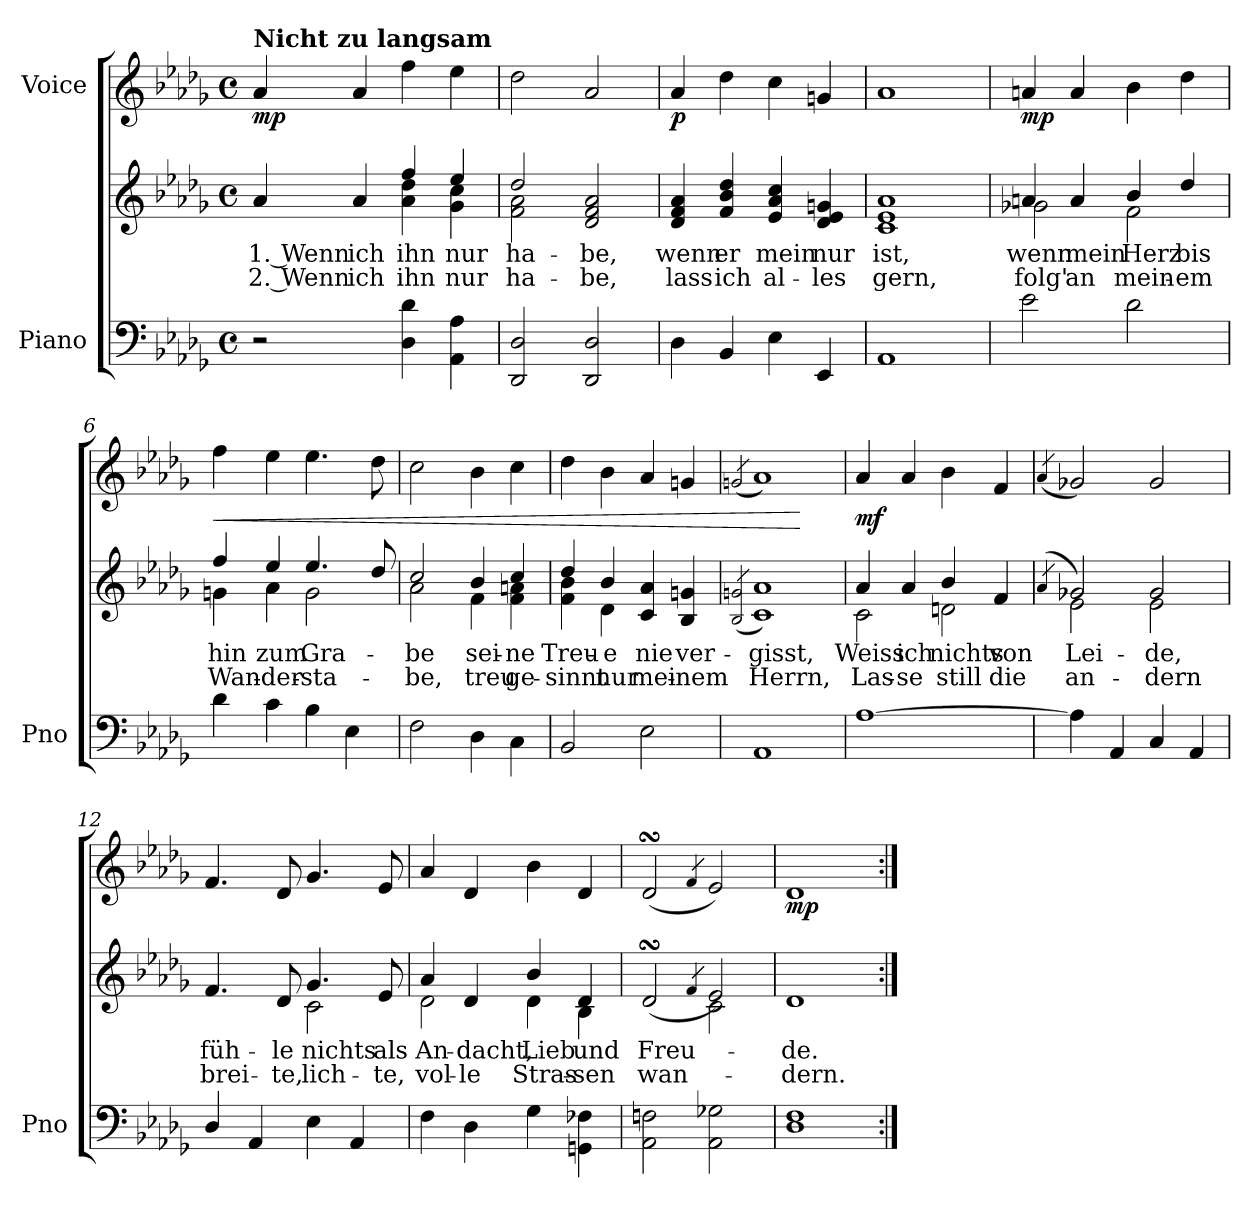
**kern	**kern	**text	**text	**kern	**dynam
*part2	*part2	*part2	*part2	*part1	*part1
*staff3	*staff2	*staff2	*staff2	*staff1	*staff1
*I"Piano	*	*	*	*I"Voice	*
*I'Pno	*	*	*	*	*
*clefF4	*clefG2	*	*	*clefG2	*
*k[b-e-a-d-g-]	*k[b-e-a-d-g-]	*	*	*k[b-e-a-d-g-]	*
*M4/4	*M4/4	*	*	*M4/4	*
*met(c)	*met(c)	*	*	*met(c)	*
=1	=1	=1	=1	=1	=1
!	!	!	!	!LO:TX:a:B:t=Nicht zu langsam	!
!	!	!LO:LY:b	!LO:LY:b	!	!LO:DY:b
*	*^	*	*	*	*
2r	4a-/	2ryy	1. Wenn	2. Wenn	4a-/	mp
!	!	!	!LO:LY:b	!LO:LY:b	!	!
.	4a-/	.	ich	ich	4a-/	.
!	!	!	!LO:LY:b	!LO:LY:b	!	!
4D-\ 4d-\	4ff/	4a-\ 4dd-\	ihn	ihn	4ff\	.
!	!	!	!LO:LY:b	!LO:LY:b	!	!
4AA-\ 4A-\	4ee-/	4g-\ 4cc\	nur	nur	4ee-\	.
=2	=2	=2	=2	=2	=2	=2
!	!	!	!LO:LY:b	!LO:LY:b	!	!
2DD-/ 2D-/	2dd-/	2f\ 2a-\	ha-	ha-	2dd-\	.
!	!	!	!LO:LY:b	!LO:LY:b	!	!
2DD-/ 2D-/	2d-/ 2f/ 2a-/	2ryy	-be,	-be,	2a-/	.
=3	=3	=3	=3	=3	=3	=3
!	!	!	!LO:LY:b	!LO:LY:b	!	!LO:DY:b
*	*v	*v	*	*	*	*
4D-\	4d-/ 4f/ 4a-/	wenn	lass	4a-/	p
!	!	!LO:LY:b	!LO:LY:b	!	!
4BB-/	4f/ 4b-/ 4dd-/	er	ich	4dd-\	.
!	!	!LO:LY:b	!LO:LY:b	!	!
4E-\	4e-/ 4a-/ 4cc/	mein	al-	4cc\	.
!	!	!LO:LY:b	!LO:LY:b	!	!
4EE-/	4d-/ 4e-/ 4gn/	nur	-les	4gn/	.
=4	=4	=4	=4	=4	=4
!	!	!LO:LY:b	!LO:LY:b	!	!
1AA-	1c 1e- 1a-	ist,	gern,	1a-	.
=5	=5	=5	=5	=5	=5
!	!	!LO:LY:b	!LO:LY:b	!	!LO:DY:b
*	*^	*	*	*	*
2e-\	4an/	2g-X\	wenn	folg'	4an/	mp
!	!	!	!LO:LY:b	!LO:LY:b	!	!
.	4a/	.	mein	an	4a/	.
!	!	!	!LO:LY:b	!LO:LY:b	!	!
2d-\	4b-/	2f\	Herz	mein-	4b-\	.
!	!	!	!LO:LY:b	!LO:LY:b	!	!
.	4dd-/	.	bis	-em	4dd-\	.
!!LO:LB:g=z
=6	=6	=6	=6	=6	=6	=6
!	!	!	!LO:LY:b	!LO:LY:b	!	!LO:HP:b
4d-\	4ff/	4gn\	hin	Wan-	4ff\	<
!	!	!	!LO:LY:b	!LO:LY:b	!	!
4c\	4ee-/	4a-\	zum	-der-	4ee-\	.
!	!	!	!LO:LY:b	!LO:LY:b	!	!
4B-\	4.ee-/	2g\	Gra-	-sta-	4.ee-\	.
4E-\	.	.	.	.	.	.
.	8dd-/	.	.	.	8dd-\	.
=7	=7	=7	=7	=7	=7	=7
!	!	!	!LO:LY:b	!LO:LY:b	!	!
2F\	2cc/	2a-\	-be	-be,	2cc\	.
!	!	!	!LO:LY:b	!LO:LY:b	!	!
4D-\	4b-/	4f\	sei-	treu	4b-\	.
!	!	!	!LO:LY:b	!LO:LY:b	!	!
4C\	4cc/	4f\ 4an\	-ne	ge-	4cc\	.
=8	=8	=8	=8	=8	=8	=8
!	!	!	!LO:LY:b	!LO:LY:b	!	!
2BB-/	4dd-/	4f\ 4b-\	Treu-	-sinnt	4dd-\	.
!	!	!	!LO:LY:b	!LO:LY:b	!	!
.	4b-/	4d-\	-e	nur	4b-\	.
!	!	!	!LO:LY:b	!LO:LY:b	!	!
2E-\	4c/ 4a-/	2ryy	nie	mei-	4a-/	.
!	!	!	!LO:LY:b	!LO:LY:b	!	!
.	4B-/ 4gn/	.	ver-	-nem	4gn/	.
*	*v	*v	*	*	*	*
=9	=9	=9	=9	=9	=9
!	!	!	!	!LO:N:head=open	!
.	(>2qB-/ 2qgn/	.	.	(<4qgn/	.
!	!	!LO:LY:b	!LO:LY:b	!	!
1AA-	1c 1a-)	-gisst,	Herrn,	1a-)	.
.	.	.	.	.	[
=10	=10	=10	=10	=10	=10
!	!	!LO:LY:b	!LO:LY:b	!	!LO:DY:b
*	*^	*	*	*	*
[1A-	4a-/	2c\	Weiss	Las-	4a-/	mf
!	!	!	!LO:LY:b	!LO:LY:b	!	!
.	4a-/	.	ich	-se	4a-/	.
!	!	!	!LO:LY:b	!LO:LY:b	!	!
.	4b-/	2dn\	nichts	still	4b-\	.
!	!	!	!LO:LY:b	!LO:LY:b	!	!
.	4f/	.	von	die	4f/	.
!!LO:LB:g=z
=11	=11	=11	=11	=11	=11	=11
.	(<4qa-/	.	.	.	(<4qa-/	.
!	!	!	!LO:LY:b	!LO:LY:b	!	!
4A-\]	2g-X/)	2e-\	Lei-	an-	2g-X/)	.
4AA-/	.	.	.	.	.	.
!	!	!	!LO:LY:b	!LO:LY:b	!	!
4C/	2g-/	2e-\	-de,	-dern	2g-/	.
4AA-/	.	.	.	.	.	.
=12	=12	=12	=12	=12	=12	=12
!	!	!	!LO:LY:b	!LO:LY:b	!	!
4D-/	4.f/	2rgyy	füh-	brei-	4.f/	.
4AA-/	.	.	.	.	.	.
!	!	!	!LO:LY:b	!LO:LY:b	!	!
.	8d-/	.	-le	-te,	8d-/	.
!	!	!	!LO:LY:b	!LO:LY:b	!	!
4E-\	4.g-/	2c\	nichts	lich-	4.g-/	.
4AA-/	.	.	.	.	.	.
!	!	!	!LO:LY:b	!LO:LY:b	!	!
.	8e-/	.	als	-te,	8e-/	.
=13	=13	=13	=13	=13	=13	=13
!	!	!	!LO:LY:b	!LO:LY:b	!	!
4F\	4a-/	2d-\	An-	vol-	4a-/	.
!	!	!	!LO:LY:b	!LO:LY:b	!	!
4D-\	4d-/	.	-dacht,	-le	4d-/	.
!	!	!	!LO:LY:b	!LO:LY:b	!	!
4G-\	4b-/	4d-\	Lieb	Stras-	4b-\	.
!	!	!	!LO:LY:b	!LO:LY:b	!	!
4GGn\ 4F-X\	4d-/	4B-\	und	-sen	4d-/	.
=14	=14	=14	=14	=14	=14	=14
!	!	!	!LO:LY:b	!LO:LY:b	!	!
2AA-\ 2Fn\	(>2d-sSSs/	2rgyy	Freu-	wan-	(>2d-sSSs/	.
.	4qf/	.	.	.	4qf/	.
2AA-\ 2G-X\	2e-/)	2c\	.	.	2e-/)	.
=15	=15	=15	=15	=15	=15	=15
!	!	!	!LO:LY:b	!LO:LY:b	!	!LO:DY:b
*	*v	*v	*	*	*	*
1D- 1F	1d-	-de.	-dern.	1d-	mp
=:|!	=:|!	=:|!	=:|!	=:|!	=:|!
*-	*-	*-	*-	*-	*-
